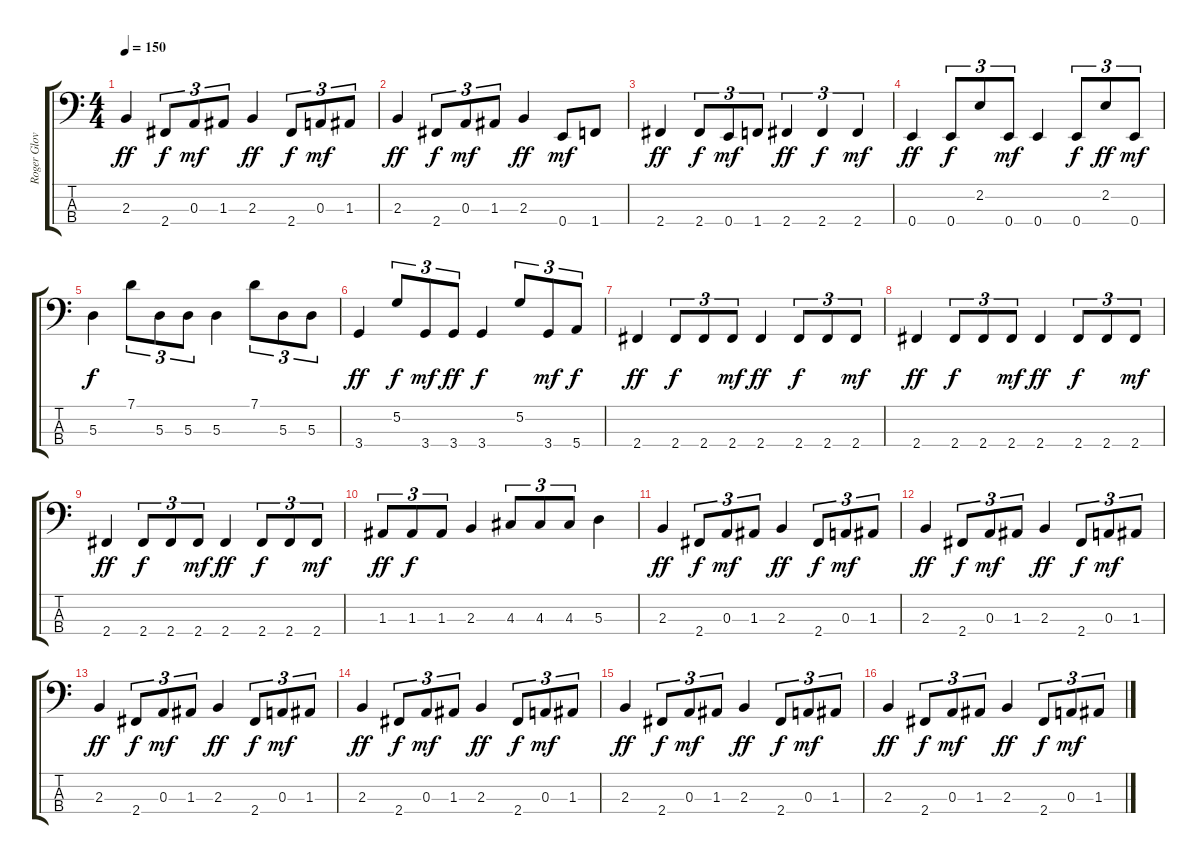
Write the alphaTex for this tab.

\track ("Roger Glover" "Roger Glov") {instrument electricbassfinger}
\staff {score tabs}
\tuning (G2 D2 A1 E1) {hide}
\ts (4 4)
\tempo 150
\clef f4
\ks c
2.3.4{dy ff} 2.4.8{tu (3 2) dy f} 0.3.8{tu (3 2) dy mf} 1.3.8{tu (3 2)} 2.3.4{dy ff} 2.4.8{tu (3 2) dy f} 0.3.8{tu (3 2) dy mf} 1.3.8{tu (3 2)} |
2.3.4{dy ff} 2.4.8{tu (3 2) dy f} 0.3.8{tu (3 2) dy mf} 1.3.8{tu (3 2)} 2.3.4{dy ff} 0.4.8{dy mf} 1.4.8 |
2.4.4{dy ff} 2.4.8{tu (3 2) dy f} 0.4.8{tu (3 2) dy mf} 1.4.8{tu (3 2)} 2.4.4{tu (3 2) dy ff} 2.4.4{tu (3 2) dy f} 2.4.4{tu (3 2) dy mf} |
0.4.4{dy ff} 0.4.8{tu (3 2) dy f} 2.2.8{tu (3 2)} 0.4.8{tu (3 2) dy mf} 0.4.4 0.4.8{tu (3 2) dy f} 2.2.8{tu (3 2) dy ff} 0.4.8{tu (3 2) dy mf} |
5.3.4{dy f} 7.1.8{tu (3 2)} 5.3.8{tu (3 2)} 5.3.8{tu (3 2)} 5.3.4 7.1.8{tu (3 2)} 5.3.8{tu (3 2)} 5.3.8{tu (3 2)} |
3.4.4{dy ff} 5.2.8{tu (3 2) dy f} 3.4.8{tu (3 2) dy mf} 3.4.8{tu (3 2) dy ff} 3.4.4{dy f} 5.2.8{tu (3 2)} 3.4.8{tu (3 2) dy mf} 5.4.8{tu (3 2) dy f} |
2.4.4{dy ff} 2.4.8{tu (3 2) dy f} 2.4.8{tu (3 2)} 2.4.8{tu (3 2) dy mf} 2.4.4{dy ff} 2.4.8{tu (3 2) dy f} 2.4.8{tu (3 2)} 2.4.8{tu (3 2) dy mf} |
2.4.4{dy ff} 2.4.8{tu (3 2) dy f} 2.4.8{tu (3 2)} 2.4.8{tu (3 2) dy mf} 2.4.4{dy ff} 2.4.8{tu (3 2) dy f} 2.4.8{tu (3 2)} 2.4.8{tu (3 2) dy mf} |
2.4.4{dy ff} 2.4.8{tu (3 2) dy f} 2.4.8{tu (3 2)} 2.4.8{tu (3 2) dy mf} 2.4.4{dy ff} 2.4.8{tu (3 2) dy f} 2.4.8{tu (3 2)} 2.4.8{tu (3 2) dy mf} |
1.3.8{tu (3 2) dy ff} 1.3.8{tu (3 2) dy f} 1.3.8{tu (3 2)} 2.3.4 4.3.8{tu (3 2)} 4.3.8{tu (3 2)} 4.3.8{tu (3 2)} 5.3.4 |
2.3.4{dy ff} 2.4.8{tu (3 2) dy f} 0.3.8{tu (3 2) dy mf} 1.3.8{tu (3 2)} 2.3.4{dy ff} 2.4.8{tu (3 2) dy f} 0.3.8{tu (3 2) dy mf} 1.3.8{tu (3 2)} |
2.3.4{dy ff} 2.4.8{tu (3 2) dy f} 0.3.8{tu (3 2) dy mf} 1.3.8{tu (3 2)} 2.3.4{dy ff} 2.4.8{tu (3 2) dy f} 0.3.8{tu (3 2) dy mf} 1.3.8{tu (3 2)} |
2.3.4{dy ff} 2.4.8{tu (3 2) dy f} 0.3.8{tu (3 2) dy mf} 1.3.8{tu (3 2)} 2.3.4{dy ff} 2.4.8{tu (3 2) dy f} 0.3.8{tu (3 2) dy mf} 1.3.8{tu (3 2)} |
2.3.4{dy ff} 2.4.8{tu (3 2) dy f} 0.3.8{tu (3 2) dy mf} 1.3.8{tu (3 2)} 2.3.4{dy ff} 2.4.8{tu (3 2) dy f} 0.3.8{tu (3 2) dy mf} 1.3.8{tu (3 2)} |
2.3.4{dy ff} 2.4.8{tu (3 2) dy f} 0.3.8{tu (3 2) dy mf} 1.3.8{tu (3 2)} 2.3.4{dy ff} 2.4.8{tu (3 2) dy f} 0.3.8{tu (3 2) dy mf} 1.3.8{tu (3 2)} |
2.3.4{dy ff} 2.4.8{tu (3 2) dy f} 0.3.8{tu (3 2) dy mf} 1.3.8{tu (3 2)} 2.3.4{dy ff} 2.4.8{tu (3 2) dy f} 0.3.8{tu (3 2) dy mf} 1.3.8{tu (3 2)}
